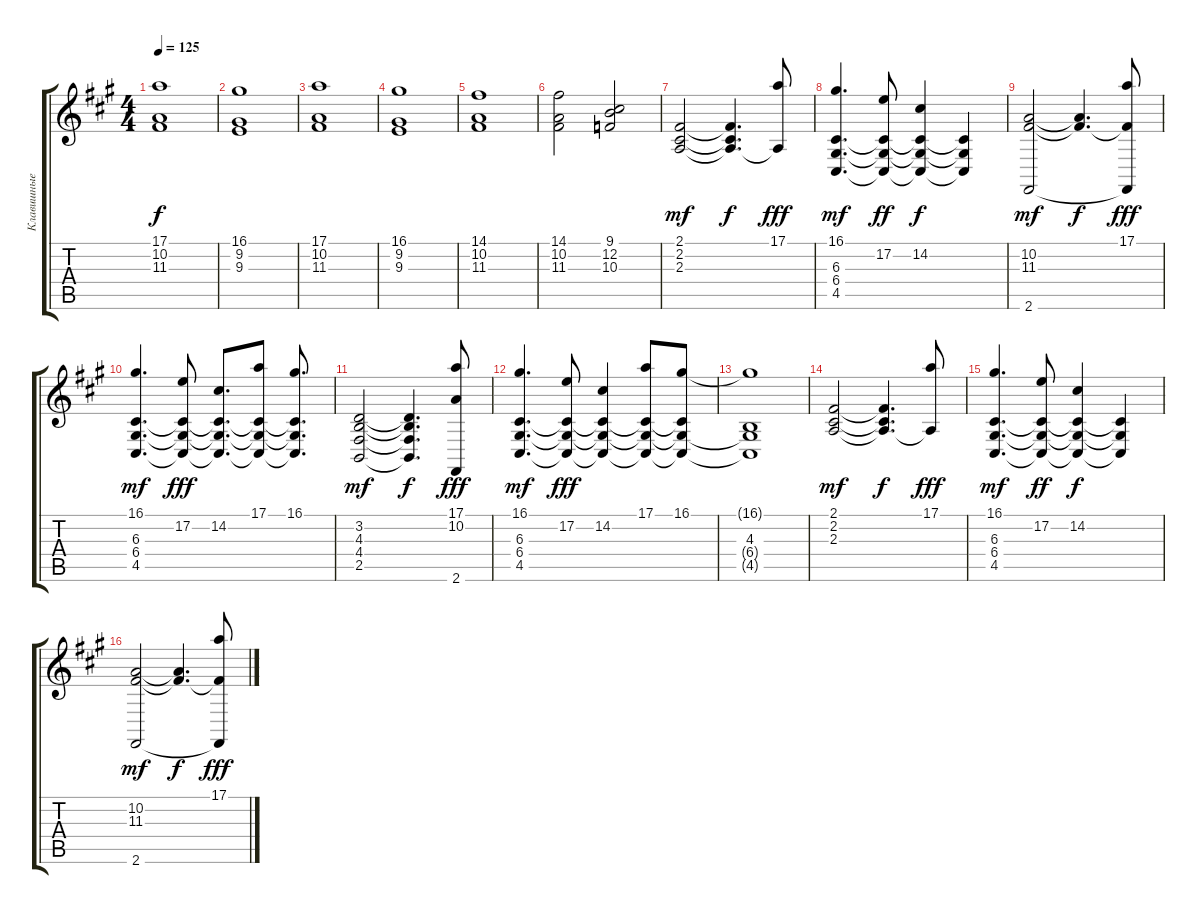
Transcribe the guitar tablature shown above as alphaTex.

\track ("Клавишные 1" "Клавишные ") {instrument pad4choir}
\staff {score tabs}
\tuning (E4 B3 G3 D3 A2 E2) {hide}
\ts (4 4)
\tempo 125
\clef g2
\ks f#minor
(17.1 10.2 11.3).1{dy f} |
(16.1 9.2 9.3).1 |
(17.1 10.2 11.3).1 |
(16.1 9.2 9.3).1 |
(14.1 10.2 11.3).1 |
(14.1 10.2 11.3).2 (9.1 12.2 10.3).2 |
(2.1 2.2 2.3).2{dy mf} (2.1{t} 2.2{t} 2.3{t}).4{d dy f} (17.1 2.3{t}).8{dy fff} |
(16.1 6.3 6.4 4.5).4{d dy mf} (17.2 6.3{t} 6.4{t} 4.5{t}).8{dy ff} (14.2 6.3{t} 6.4{t} 4.5{t}).4{dy f} (6.3{t} 6.4{t} 4.5{t}).4 |
(10.2 11.3 2.6).2{dy mf} (10.2{t} 11.3{t}).4{d dy f} (17.1 11.3{t} 2.6{t}).8{dy fff} |
(16.1 6.3 6.4 4.5).4{d dy mf} (17.2 6.3{t} 6.4{t} 4.5{t}).8{dy fff} (14.2 6.3{t} 6.4{t} 4.5{t}).8{d} (17.1 6.3{t} 6.4{t} 4.5{t}).8 (16.1 6.3{t} 6.4{t} 4.5{t}).8{d} |
(3.2 4.3 4.4 2.5).2{dy mf} (3.2{t} 4.3{t} 4.4{t} 2.5{t}).4{d dy f} (17.1 10.2 2.6).8{dy fff} |
(16.1 6.3 6.4 4.5).4{d dy mf} (17.2 6.3{t} 6.4{t} 4.5{t}).8{dy fff} (14.2 6.3{t} 6.4{t} 4.5{t}).4 (17.1 6.3{t} 6.4{t} 4.5{t}).8 (16.1 6.3{t} 6.4{t} 4.5{t}).8 |
(16.1{t} 4.3 6.4{t} 4.5{t}).1 |
(2.1 2.2 2.3).2{dy mf} (2.1{t} 2.2{t} 2.3{t}).4{d dy f} (17.1 2.3{t}).8{dy fff} |
(16.1 6.3 6.4 4.5).4{d dy mf} (17.2 6.3{t} 6.4{t} 4.5{t}).8{dy ff} (14.2 6.3{t} 6.4{t} 4.5{t}).4{dy f} (6.3{t} 6.4{t} 4.5{t}).4 |
(10.2 11.3 2.6).2{dy mf} (10.2{t} 11.3{t}).4{d dy f} (17.1 11.3{t} 2.6{t}).8{dy fff}
